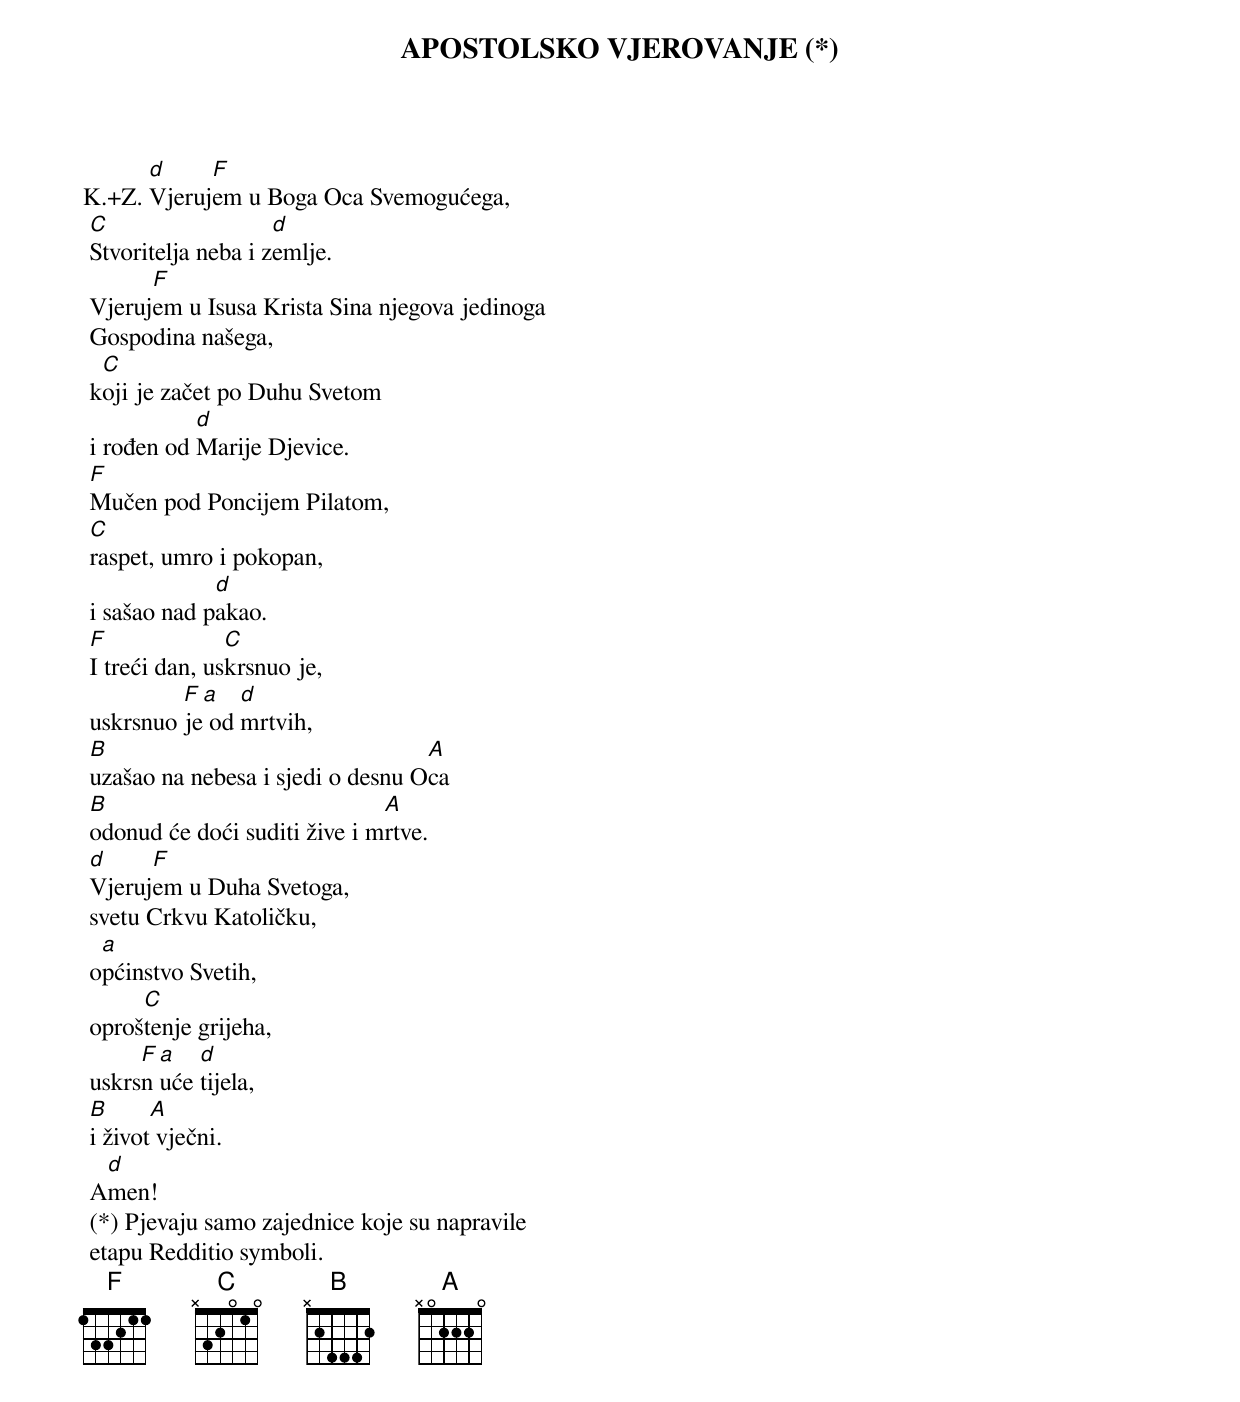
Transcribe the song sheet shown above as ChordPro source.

{title: APOSTOLSKO VJEROVANJE (*)}

K.+Z.	[d]Vjeruj[F]em u Boga Oca Svemogućega,
	[C]Stvoritelja neba i z[d]emlje.
	Vjeruj[F]em u Isusa Krista Sina njegova jedinoga
	Gospodina našega,
	k[C]oji je začet po Duhu Svetom
	i rođen od [d]Marije Djevice.
	[F]Mučen pod Poncijem Pilatom,
	[C]raspet, umro i pokopan,
	i sašao nad p[d]akao.
	[F]I treći dan, us[C]krsnuo je,
	uskrsnuo [F]je[a] od [d]mrtvih,
	[B]uzašao na nebesa i sjedi o desnu O[A]ca
	[B]odonud će doći suditi žive i m[A]rtve.
	[d]Vjeruj[F]em u Duha Svetoga,
	svetu Crkvu Katoličku,
	o[a]pćinstvo Svetih,
	oproš[C]tenje grijeha,
	uskrs[F]n[a]uće [d]tijela,
	[B]i život[A] vječni.
	A[d]men!
	(*) Pjevaju samo zajednice koje su napravile
	etapu Redditio symboli.
